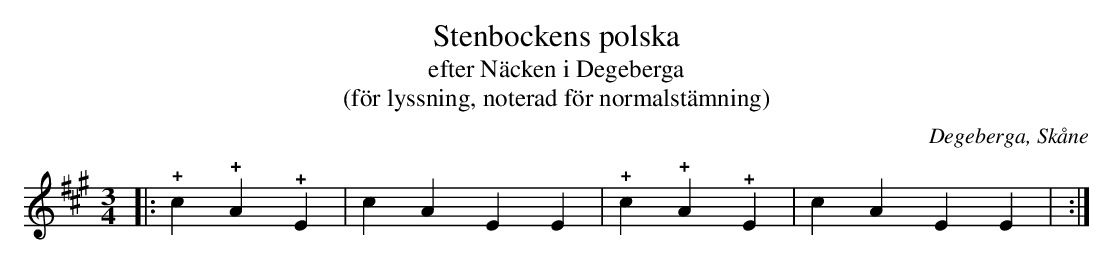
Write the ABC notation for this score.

X:1
T:Stenbockens polska
T:efter Näcken i Degeberga
T:(för lyssning, noterad för normalstämning)
O:Degeberga, Skåne
M:3/4
L:1/4
Q:100
K:A
|: !+!c !+!A !+!E | cA E E | !+!c !+!A !+!E | cA E E | :|
